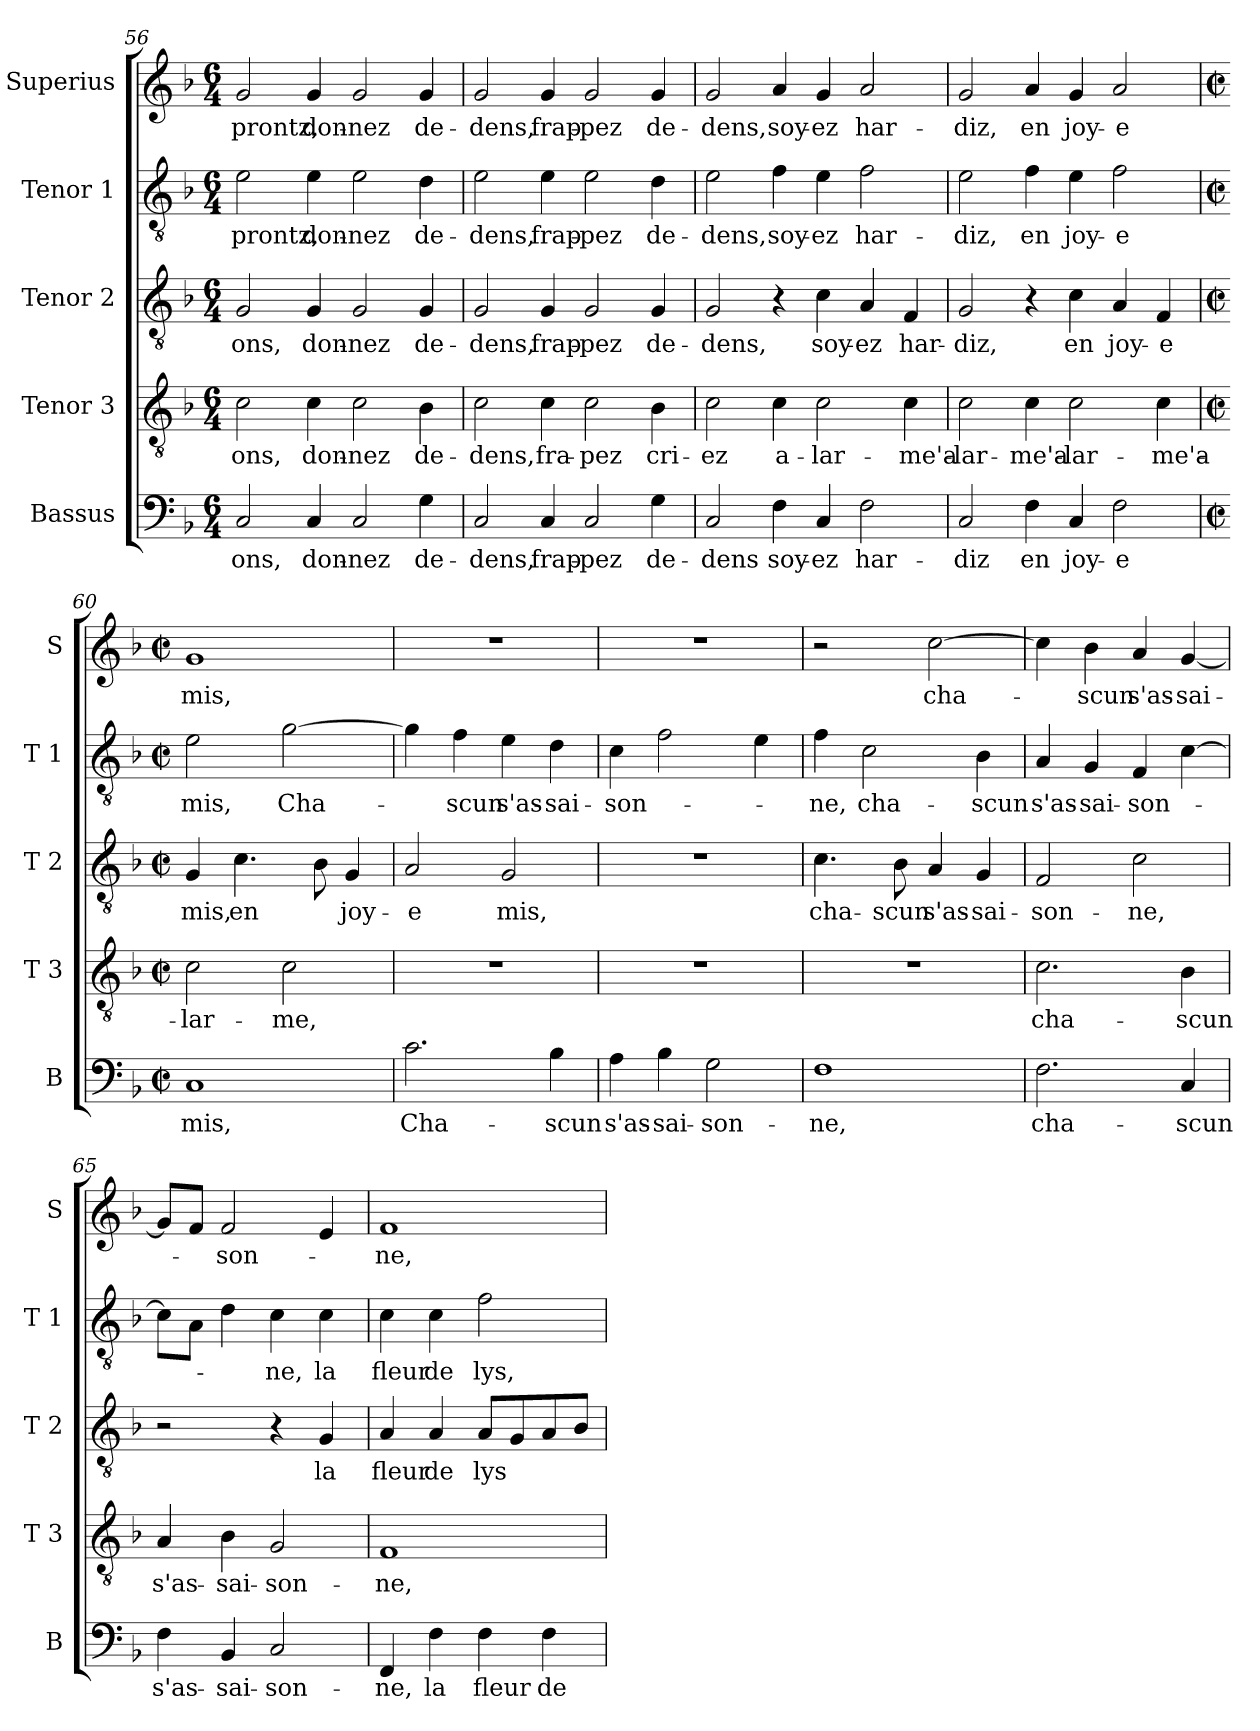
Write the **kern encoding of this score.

**kern	**text	**kern	**text	**kern	**text	**kern	**text	**kern	**text
*part5	*part5	*part4	*part4	*part3	*part3	*part2	*part2	*part1	*part1
*staff5	*staff5	*staff4	*staff4	*staff3	*staff3	*staff2	*staff2	*staff1	*staff1
*I"Bassus	*	*I"Tenor 3	*	*I"Tenor 2	*	*I"Tenor 1	*	*I"Superius	*
*I'B	*	*I'T 3	*	*I'T 2	*	*I'T 1	*	*I'S	*
!!LO:LB:g=z
*clefF4	*	*clefGv2	*	*clefGv2	*	*clefGv2	*	*clefG2	*
*k[b-]	*	*k[b-]	*	*k[b-]	*	*k[b-]	*	*k[b-]	*
*F:	*	*F:	*	*F:	*	*F:	*	*F:	*
*M6/4	*	*M6/4	*	*M6/4	*	*M6/4	*	*M6/4	*
=56	=56	=56	=56	=56	=56	=56	=56	=56	=56
2C/	-ons,	2c\	-ons,	2G/	-ons,	2e\	prontz,	2g/	prontz,
4C/	don-	4c\	don-	4G/	don-	4e\	don-	4g/	don-
2C/	-nez	2c\	-nez	2G/	-nez	2e\	-nez	2g/	-nez
4G\	de-	4B-\	de-	4G/	de-	4d\	de-	4g/	de-
=57	=57	=57	=57	=57	=57	=57	=57	=57	=57
2C/	-dens,	2c\	-dens,	2G/	-dens,	2e\	-dens,	2g/	-dens,
4C/	frap-	4c\	fra-	4G/	frap-	4e\	frap-	4g/	frap-
2C/	-pez	2c\	-pez	2G/	-pez	2e\	-pez	2g/	-pez
4G\	de-	4B-\	cri-	4G/	de-	4d\	de-	4g/	de-
=58	=58	=58	=58	=58	=58	=58	=58	=58	=58
2C/	-dens	2c\	-ez	2G/	-dens,	2e\	-dens,	2g/	-dens,
4F\	soy-	4c\	a-	4r	.	4f\	soy-	4a/	soy-
4C/	-ez	2c\	-lar-	4c\	soy-	4e\	-ez	4g/	-ez
2F\	har-	.	.	4A/	-ez	2f\	har-	2a/	har-
.	.	4c\	-me'a-	4F/	har-	.	.	.	.
=59	=59	=59	=59	=59	=59	=59	=59	=59	=59
2C/	-diz	2c\	-lar-	2G/	-diz,	2e\	-diz,	2g/	-diz,
4F\	en	4c\	-me'a-	4r	.	4f\	en	4a/	en
4C/	joy-	2c\	-lar-	4c\	en	4e\	joy-	4g/	joy-
2F\	-e	.	.	4A/	joy-	2f\	-e	2a/	-e
.	.	4c\	-me'a-	4F/	-e	.	.	.	.
=60	=60	=60	=60	=60	=60	=60	=60	=60	=60
*M2/2	*	*M2/2	*	*M2/2	*	*M2/2	*	*M2/2	*
*met(c|)	*	*met(c|)	*	*met(c|)	*	*met(c|)	*	*met(c|)	*
1C	mis,	2c\	-lar-	4G/	mis,	2e\	mis,	1g	mis,
.	.	.	.	4.c\	en	.	.	.	.
.	.	2c\	-me,	.	.	[2g\	Cha-	.	.
.	.	.	.	8B-\	.	.	.	.	.
.	.	.	.	4G/	joy-	.	.	.	.
!!LO:PB:g=z
=61	=61	=61	=61	=61	=61	=61	=61	=61	=61
2.c\	Cha-	1r	.	2A/	-e	4g\]	.	1r	.
.	.	.	.	.	.	4f\	-scun	.	.
.	.	.	.	2G/	mis,	4e\	s'as-	.	.
4B-\	-scun	.	.	.	.	4d\	-sai-	.	.
=62	=62	=62	=62	=62	=62	=62	=62	=62	=62
4A\	s'as-	1r	.	1r	.	4c\	-son-	1r	.
4B-\	-sai-	.	.	.	.	2f\	.	.	.
2G\	-son-	.	.	.	.	.	.	.	.
.	.	.	.	.	.	4e\	.	.	.
=63	=63	=63	=63	=63	=63	=63	=63	=63	=63
1F	-ne,	1r	.	4.c\	cha-	4f\	-ne,	2r	.
.	.	.	.	.	.	2c\	cha-	.	.
.	.	.	.	8B-\	-scun	.	.	.	.
.	.	.	.	4A/	s'as-	.	.	[2cc\	cha-
.	.	.	.	4G/	-sai-	4B-\	-scun	.	.
=64	=64	=64	=64	=64	=64	=64	=64	=64	=64
2.F\	cha-	2.c\	cha-	2F/	-son-	4A/	s'as-	4cc\]	.
.	.	.	.	.	.	4G/	-sai-	4b-\	-scun
.	.	.	.	2c\	-ne,	4F/	-son-	4a/	s'as-
4C/	-scun	4B-\	-scun	.	.	[4c\	.	[4g/	-sai-
=65	=65	=65	=65	=65	=65	=65	=65	=65	=65
4F\	s'as-	4A/	s'as-	2r	.	8c\L]	.	8g/L]	.
.	.	.	.	.	.	8A\J	.	8f/J	.
4BB-/	-sai-	4B-\	-sai-	.	.	4d\	.	2f/	-son-
2C/	-son-	2G/	-son-	4r	.	4c\	-ne,	.	.
.	.	.	.	4G/	la	4c\	la	4e/	.
!!LO:LB:g=z
=66	=66	=66	=66	=66	=66	=66	=66	=66	=66
4FF/	-ne,	1F	-ne,	4A/	fleur	4c\	fleur	1f	-ne,
4F\	la	.	.	4A/	de	4c\	de	.	.
4F\	fleur	.	.	8A/L	lys	2f\	lys,	.	.
.	.	.	.	8G/	.	.	.	.	.
4F\	de	.	.	8A/	.	.	.	.	.
.	.	.	.	8B-/J	.	.	.	.	.
=	=	=	=	=	=	=	=	=	=
*-	*-	*-	*-	*-	*-	*-	*-	*-	*-
